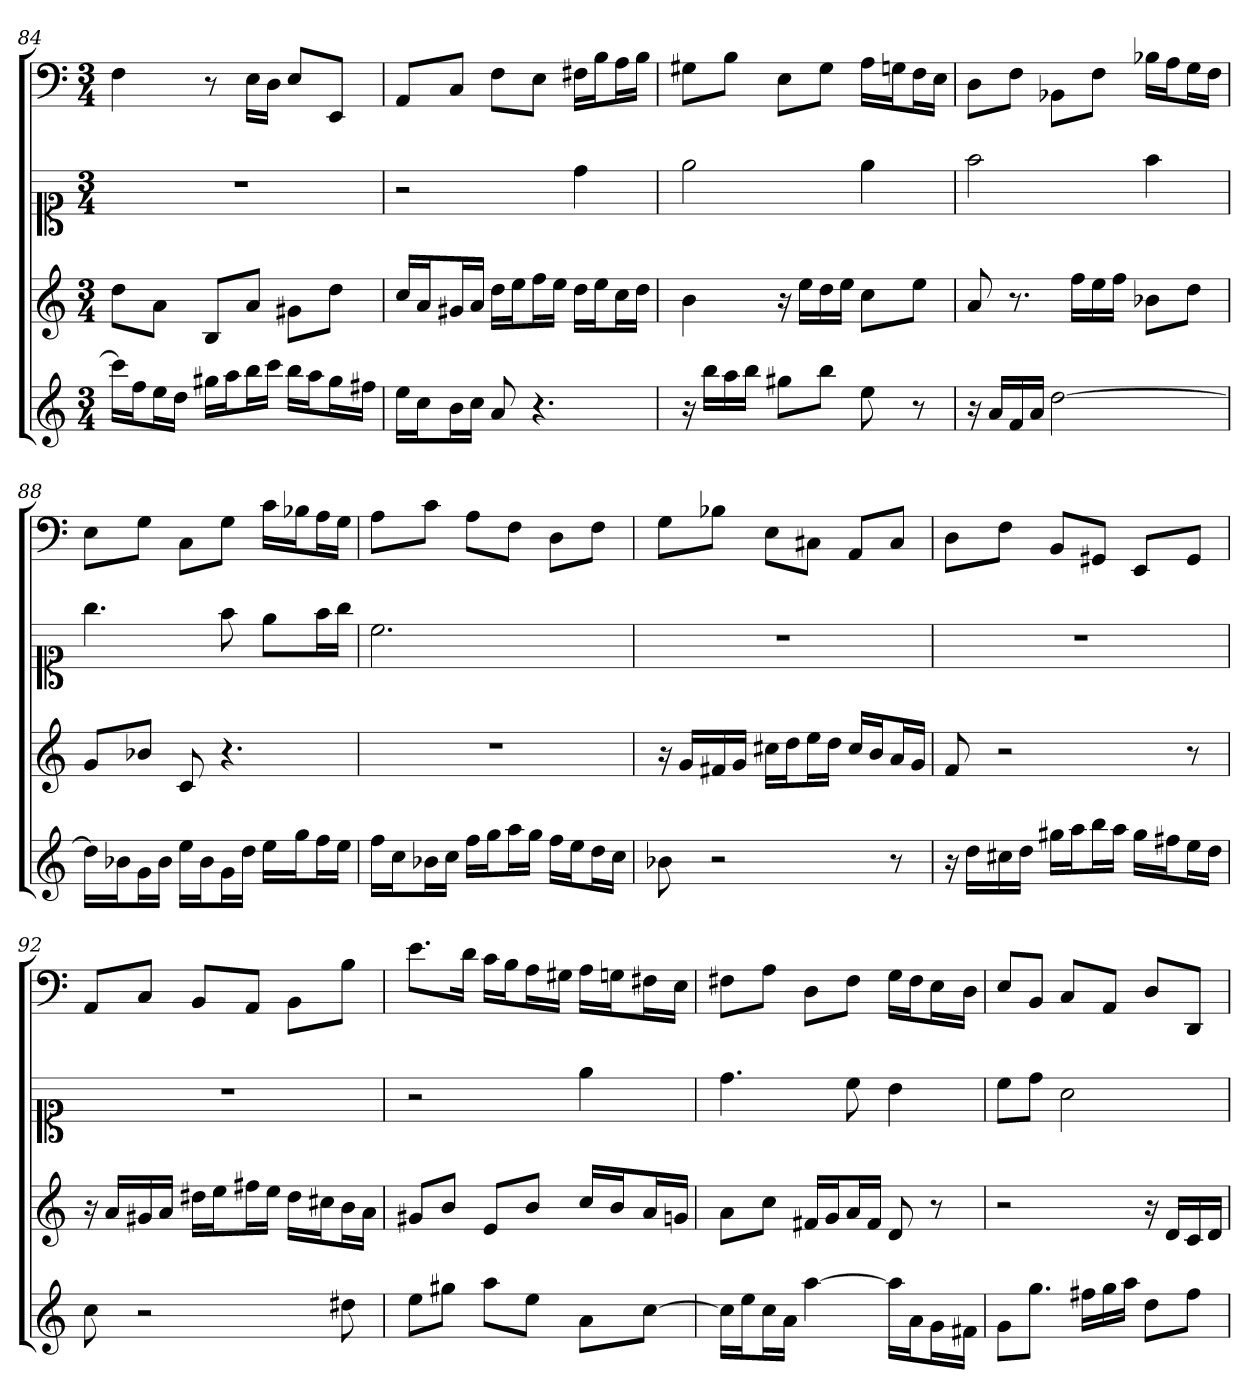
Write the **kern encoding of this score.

**kern	**kern	**kern	**kern
*part4	*part3	*part2	*part1
*staff4	*staff3	*staff2	*staff1
*	*	*clefC1	*clefF4
*k[]	*k[]	*k[]	*k[]
*C:	*C:	*C:	*C:
*M3/4	*M3/4	*M3/4	*M3/4
=84	=84	=84	=84
16cccLL]	8ddL	2.r	4F
16ffJ	.	.	.
16eeL	8aJ	.	.
16ddJJ	.	.	.
16gg#XLL	8BL	.	8r
16aaJ	.	.	.
16bbL	8aJ	.	16E\LL
16cccJJ	.	.	16D\JJ
16bbLL	8g#XL	.	8E/L
16aaJ	.	.	.
16gg#L	8ddJ	.	8EE/J
16ff#XJJ	.	.	.
=85	=85	=85	=85
16eeLL	16ccLL	2r	8AA/L
16ccJ	16aJ	.	.
16bL	16g#XL	.	8C/J
16ccJJ	16aJJ	.	.
8a	16ddLL	.	8F\L
.	16eeJ	.	.
4.r	16ffL	.	8E\J
.	16eeJJ	.	.
.	16ddLL	4dd	16F#X\LL
.	16eeJ	.	16B\J
.	16ccL	.	16A\L
.	16ddJJ	.	16B\JJ
=86	=86	=86	=86
16r	4b	2ee	8G#X\L
16bbLL	.	.	.
16aa	.	.	8B\J
16bbJJ	.	.	.
8gg#XL	16r	.	8E\L
.	16eeLL	.	.
8bbJ	16dd	.	8G#\J
.	16eeJJ	.	.
8ee	8ccL	4ee	16A\LL
.	.	.	16Gn\J
8r	8eeJ	.	16F\L
.	.	.	16E\JJ
=87	=87	=87	=87
16r	8a	2ff	8D\L
16aLL	.	.	.
16f	8.r	.	8F\J
16aJJ	.	.	.
[2dd	.	.	8BB-X\L
.	16ffLL	.	.
.	16ee	.	8F\J
.	16ffJJ	.	.
.	8b-XL	4ff	16B-X\LL
.	.	.	16A\J
.	8ddJ	.	16G\L
.	.	.	16F\JJ
=88	=88	=88	=88
16ddLL]	8gL	4.gg	8E\L
16b-XJ	.	.	.
16gL	8b-XJ	.	8G\J
16b-JJ	.	.	.
16eeLL	8c	.	8C\L
16b-J	.	.	.
16gL	4.r	8ff	8G\J
16ddJJ	.	.	.
16eeLL	.	8ee\L	16c\LL
16ggJ	.	.	16B-X\J
16ffL	.	16ff\L	16A\L
16eeJJ	.	16gg\JJ	16G\JJ
=89	=89	=89	=89
16ffLL	2.r	2.cc	8A\L
16ccJ	.	.	.
16b-XL	.	.	8c\J
16ccJJ	.	.	.
16ffLL	.	.	8A\L
16ggJ	.	.	.
16aaL	.	.	8F\J
16ggJJ	.	.	.
16ffLL	.	.	8D\L
16eeJ	.	.	.
16ddL	.	.	8F\J
16ccJJ	.	.	.
=90	=90	=90	=90
8b-X	16r	2.r	8G\L
.	16gLL	.	.
2r	16f#X	.	8B-X\J
.	16gJJ	.	.
.	16cc#XLL	.	8E\L
.	16ddJ	.	.
.	16eeL	.	8C#X\J
.	16ddJJ	.	.
.	16cc#LL	.	8AA/L
.	16bJ	.	.
8r	16aL	.	8C#/J
.	16gJJ	.	.
=91	=91	=91	=91
16r	8f	2.r	8D\L
16ddLL	.	.	.
16cc#X	2r	.	8F\J
16ddJJ	.	.	.
16gg#XLL	.	.	8BB/L
16aaJ	.	.	.
16bbL	.	.	8GG#X/J
16aaJJ	.	.	.
16gg#LL	.	.	8EE/L
16ff#XJ	.	.	.
16eeL	8r	.	8GG#/J
16ddJJ	.	.	.
=92	=92	=92	=92
8cc	16r	2.r	8AA/L
.	16aLL	.	.
2r	16g#X	.	8C/J
.	16aJJ	.	.
.	16dd#XLL	.	8BB/L
.	16eeJ	.	.
.	16ff#XL	.	8AA/J
.	16eeJJ	.	.
.	16dd#LL	.	8BB\L
.	16cc#XJ	.	.
8dd#X	16bL	.	8B\J
.	16aJJ	.	.
=93	=93	=93	=93
8eeL	8g#XL	2r	8.e\L
8gg#XJ	8bJ	.	.
.	.	.	16d\Jk
8aaL	8eL	.	16c\LL
.	.	.	16B\J
8eeJ	8bJ	.	16A\L
.	.	.	16G#X\JJ
8aL	16ccLL	4ee	16A\LL
.	16bJ	.	16Gn\J
[8ccJ	16aL	.	16F#X\L
.	16gnJJ	.	16E\JJ
=94	=94	=94	=94
16ccLL]	8aL	4.dd	8F#X\L
16eeJ	.	.	.
16ccL	8ccJ	.	8A\J
16aJJ	.	.	.
[4aa	16f#XLL	.	8D\L
.	16gJ	.	.
.	16aL	8cc	8F#\J
.	16f#JJ	.	.
16aaLL]	8d	4b	16G\LL
16aJ	.	.	16F#\J
16gL	8r	.	16E\L
16f#XJJ	.	.	16D\JJ
=95	=95	=95	=95
8gL	2r	8cc\L	8E/L
8.ggJ	.	8dd\J	8BB/J
.	.	2a	8C/L
16ff#XLL	.	.	.
16gg	.	.	8AA/J
16aaJJ	.	.	.
8ddL	16r	.	8D/L
.	16dLL	.	.
8ff#J	16c	.	8DD/J
.	16dJJ	.	.
=	=	=	=
*-	*-	*-	*-
